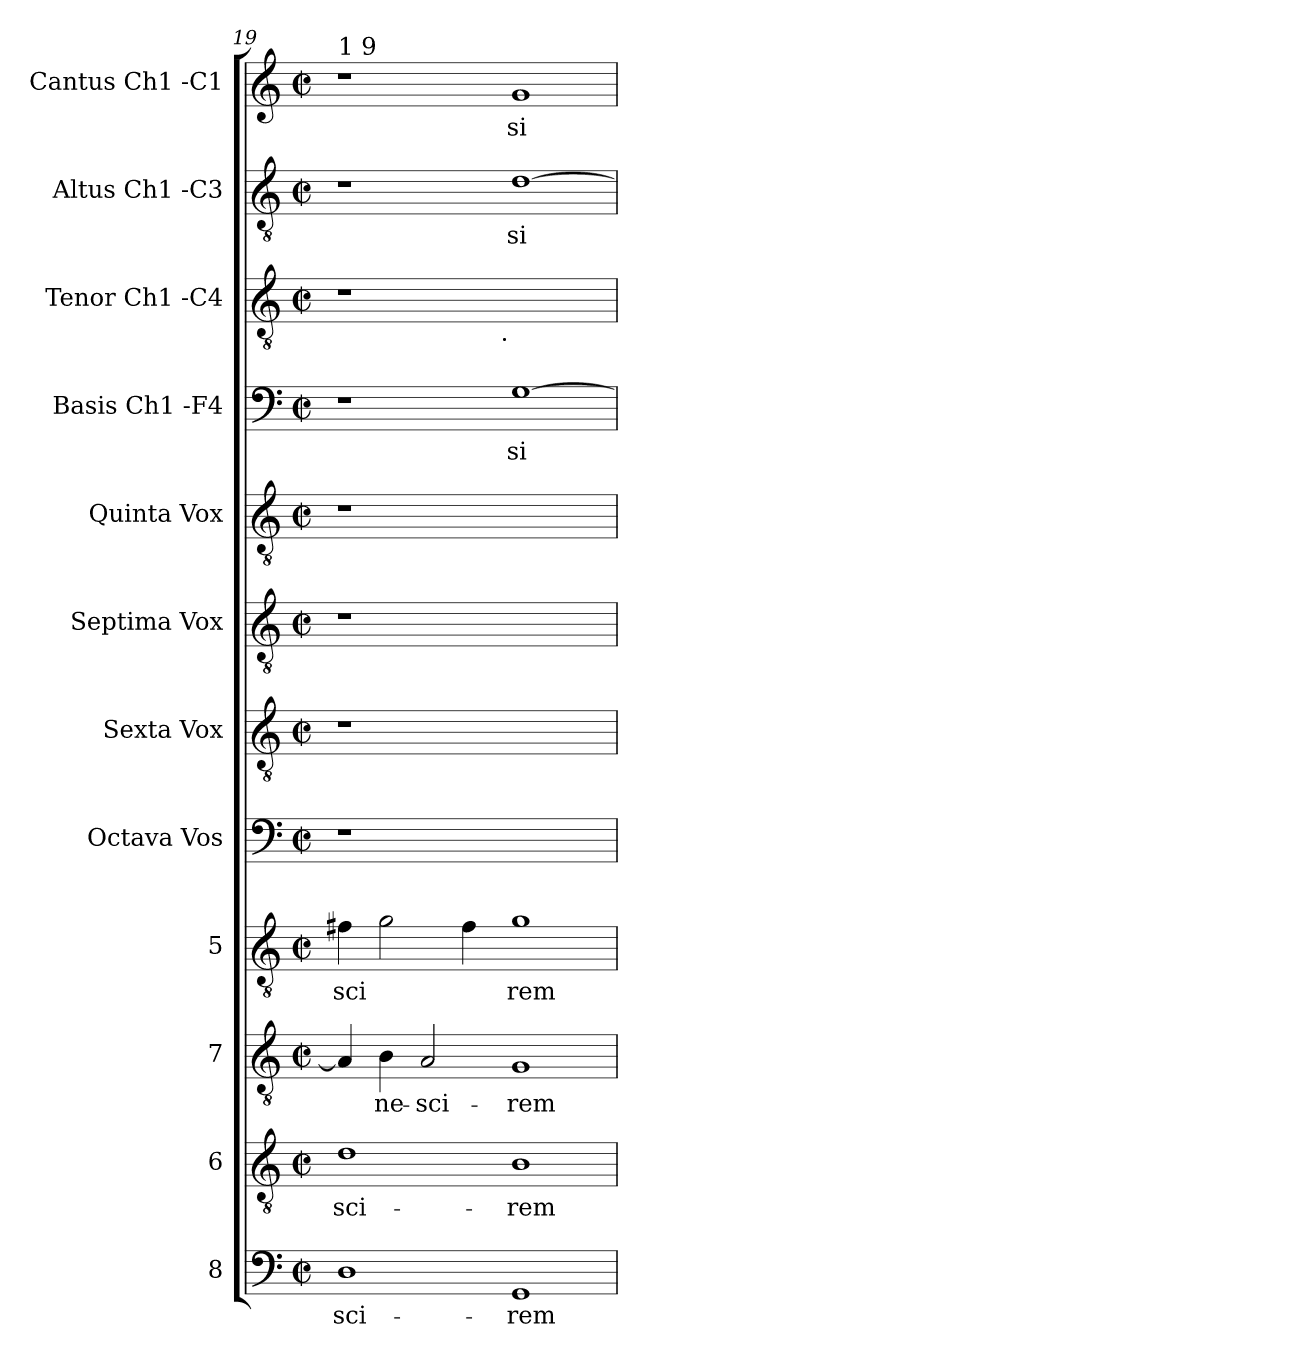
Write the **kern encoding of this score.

**kern	**text	**kern	**text	**kern	**text	**kern	**text	**kern	**kern	**kern	**kern	**kern	**text	**kern	**kern	**text	**kern	**text
*part12	*part12	*part11	*part11	*part10	*part10	*part9	*part9	*part8	*part7	*part6	*part5	*part4	*part4	*part3	*part2	*part2	*part1	*part1
*staff12	*staff12	*staff11	*staff11	*staff10	*staff10	*staff9	*staff9	*staff8	*staff7	*staff6	*staff5	*staff4	*staff4	*staff3	*staff2	*staff2	*staff1	*staff1
*I"8	*	*I"6	*	*I"7	*	*I"5	*	*I"Octava  Vos	*I"Sexta  Vox	*I"Septima  Vox	*I"Quinta  Vox	*I"Basis  Ch1 -F4	*	*I"Tenor  Ch1 -C4	*I"Altus  Ch1 -C3	*	*I"Cantus  Ch1 -C1	*
*	*	*	*	*	*	*	*	*	*	*	*	*I'B	*	*I'T	*I'A	*	*I'C	*
!!LO:PB:g=z
*clefF4	*	*clefGv2	*	*clefGv2	*	*clefGv2	*	*clefF4	*clefGv2	*clefGv2	*clefGv2	*clefF4	*	*clefGv2	*clefGv2	*	*clefG2	*
*k[]	*	*k[]	*	*k[]	*	*k[]	*	*k[]	*k[]	*k[]	*k[]	*k[]	*	*k[]	*k[]	*	*k[]	*
*C:	*	*C:	*	*C:	*	*C:	*	*C:	*C:	*C:	*C:	*C:	*	*C:	*C:	*	*C:	*
*M2/2	*	*M2/2	*	*M2/2	*	*M2/2	*	*M2/2	*M2/2	*M2/2	*M2/2	*M2/2	*	*M2/2	*M2/2	*	*M2/2	*
*met(c|)	*	*met(c|)	*	*met(c|)	*	*met(c|)	*	*met(c|)	*met(c|)	*met(c|)	*met(c|)	*met(c|)	*	*met(c|)	*met(c|)	*	*met(c|)	*
=19	=19	=19	=19	=19	=19	=19	=19	=19	=19	=19	=19	=19	=19	=19	=19	=19	=19	=19
!	!	!	!	!	!	!	!	!	!	!	!	!	!	!	!	!	!LO:TX:a:t=1 9	!
!	!LO:LY:b:cj	!	!LO:LY:b:cj	!	!LO:LY:b:cj	!	!LO:LY:b:cj	!	!	!	!	!	!	!	!	!	!	!
*	*	*	*	*	*	*	*	*	*	*	*	*	*	*^	*	*	*	*
1D	-sci-	1d	-sci-	4A/]	.	4f#X\	-sci-	1r	1r	1r	1r	1r	.	1r	2ryy	1r	.	1r	.
!	!	!	!	!	!LO:LY:b:cj	!	!LO:LY:b:cj	!	!	!	!	!	!	!	!	!	!	!	!
.	.	.	.	4B\	ne-	2g\	--	.	.	.	.	.	.	.	.	.	.	.	.
!	!	!	!	!	!LO:LY:b:cj	!	!	!	!	!	!	!	!	!	!	!	!	!	!
.	.	.	.	2A/	-sci-	.	.	.	.	.	.	.	.	.	4...ryy	.	.	.	.
!	!	!	!	!	!	!	!LO:LY:b:cj	!	!	!	!	!	!	!	!	!	!	!	!
.	.	.	.	.	.	4f#\	--	.	.	.	.	.	.	.	.	.	.	.	.
!	!	!	!	!	!	!	!	!	!	!	!	!	!	!	!LO:TX:b:t=.	!	!	!	!
.	.	.	.	.	.	.	.	.	.	.	.	.	.	.	1ryy	.	.	.	.
!	!LO:LY:b:cj	!	!LO:LY:b:cj	!	!LO:LY:b:cj	!	!LO:LY:b:cj	!	!	!	!	!	!LO:LY:b:cj	!	!	!	!LO:LY:b:cj	!	!LO:LY:b:cj
1GG	-rem	1B	-rem	1G	-rem	1g	-rem	1ryy	1ryy	1ryy	1ryy	[>1G	si	1ryy	.	[>1d	si	1g	si
.	.	.	.	.	.	.	.	.	.	.	.	.	.	.	32ryy	.	.	.	.
*	*	*	*	*	*	*	*	*	*	*	*	*	*	*v	*v	*	*	*	*
=	=	=	=	=	=	=	=	=	=	=	=	=	=	=	=	=	=	=
*-	*-	*-	*-	*-	*-	*-	*-	*-	*-	*-	*-	*-	*-	*-	*-	*-	*-	*-
